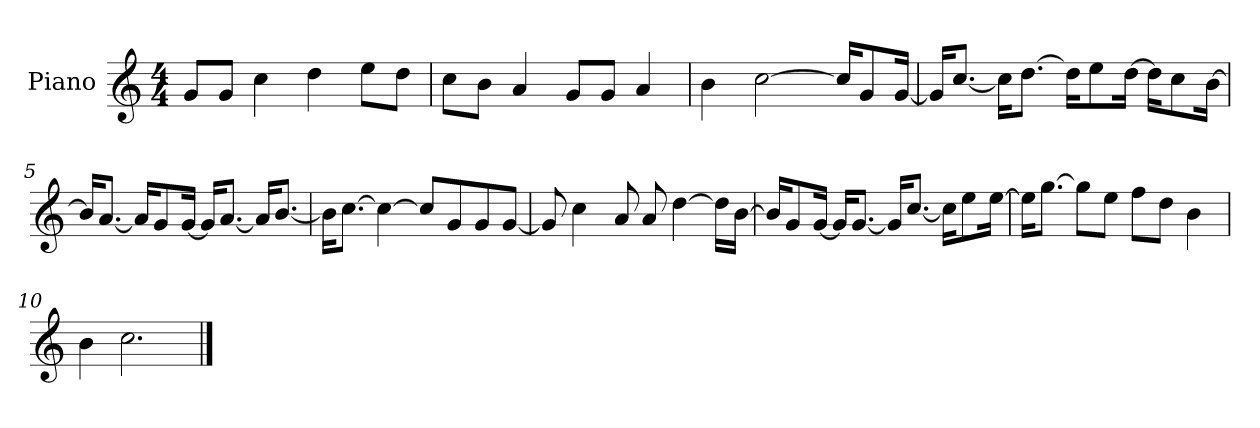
**kern
*part1
*staff1
*I"Piano
*I'P-no
*clefG2
*k[]
*M4/4
*MM90
=1
8g/L
8g/J
4cc\
4dd\
8ee\L
8dd\J
=2
8cc\L
8b\J
4a/
8g/L
8g/J
4a/
=3
4b\
[2cc\
16cc/KL]
8g/
[16g/Jk
=4
16g/KL]
[8.cc/J
16cc\KL]
[8.dd\J
16dd\KL]
8ee\
[16dd\Jk
16dd\KL]
8cc\
[16b\Jk
=5
16b/KL]
[8.a/J
16a/KL]
8g/
[16g/Jk
16g/KL]
[8.a/J
16a/KL]
[8.b/J
!!LO:LB:g=z
=6
16b\KL]
[8.cc\J
4cc\_
8cc/L]
8g/
8g/
[8g/J
=7
8g/]
4cc\
8a/
8a/
[4dd\
16dd\LL]
[16b\JJ
=8
16b/KL]
8g/
[16g/Jk
16g/KL]
[8.g/J
16g/KL]
[8.cc/J
16cc\KL]
8ee\
[16ee\Jk
=9
16ee\KL]
[8.gg\J
8gg\L]
8ee\J
8ff\L
8dd\J
4b\
=10
4b\
2.cc\
==
*-
